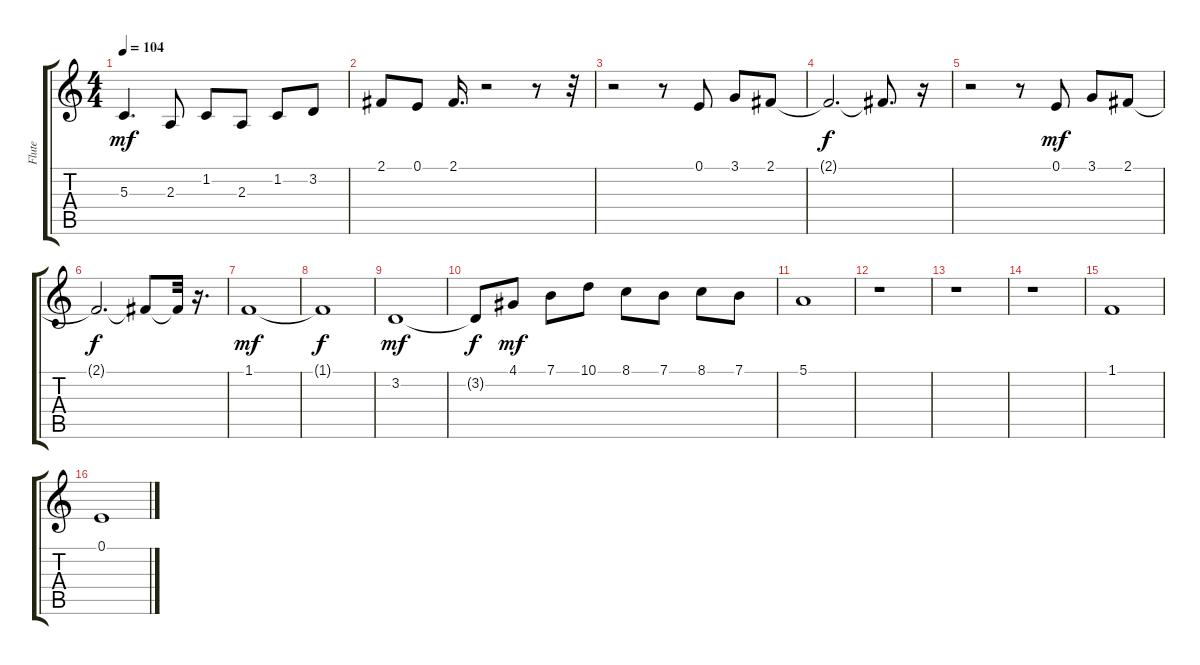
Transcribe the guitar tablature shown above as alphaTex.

\track ("Flute" "Flute") {instrument flute}
\staff {score tabs}
\tuning (E4 B3 G3 D3 A2 E2) {hide}
\ts (4 4)
\tempo 104
\clef g2
\ks c
5.3.4{d dy mf} 2.3.8 1.2.8 2.3.8 1.2.8 3.2.8 |
2.1.8 0.1.8 2.1.16{d} r.2 r.8 r.32 |
r.2 r.8 0.1.8 3.1.8 2.1.8 |
2.1{t}.2{d dy f} 2.1{t}.8{d} r.16 |
r.2 r.8 0.1.8{dy mf} 3.1.8 2.1.8 |
2.1{t}.2{d dy f} 2.1{t}.8 2.1{t}.32 r.16{d} |
1.1.1{dy mf} |
1.1{t}.1{dy f} |
3.2.1{dy mf} |
3.2{t}.8{dy f} 4.1.8{dy mf} 7.1.8 10.1.8 8.1.8 7.1.8 8.1.8 7.1.8 |
5.1.1 |
r.1 |
r.1 |
r.1 |
1.1.1 |
0.1.1
